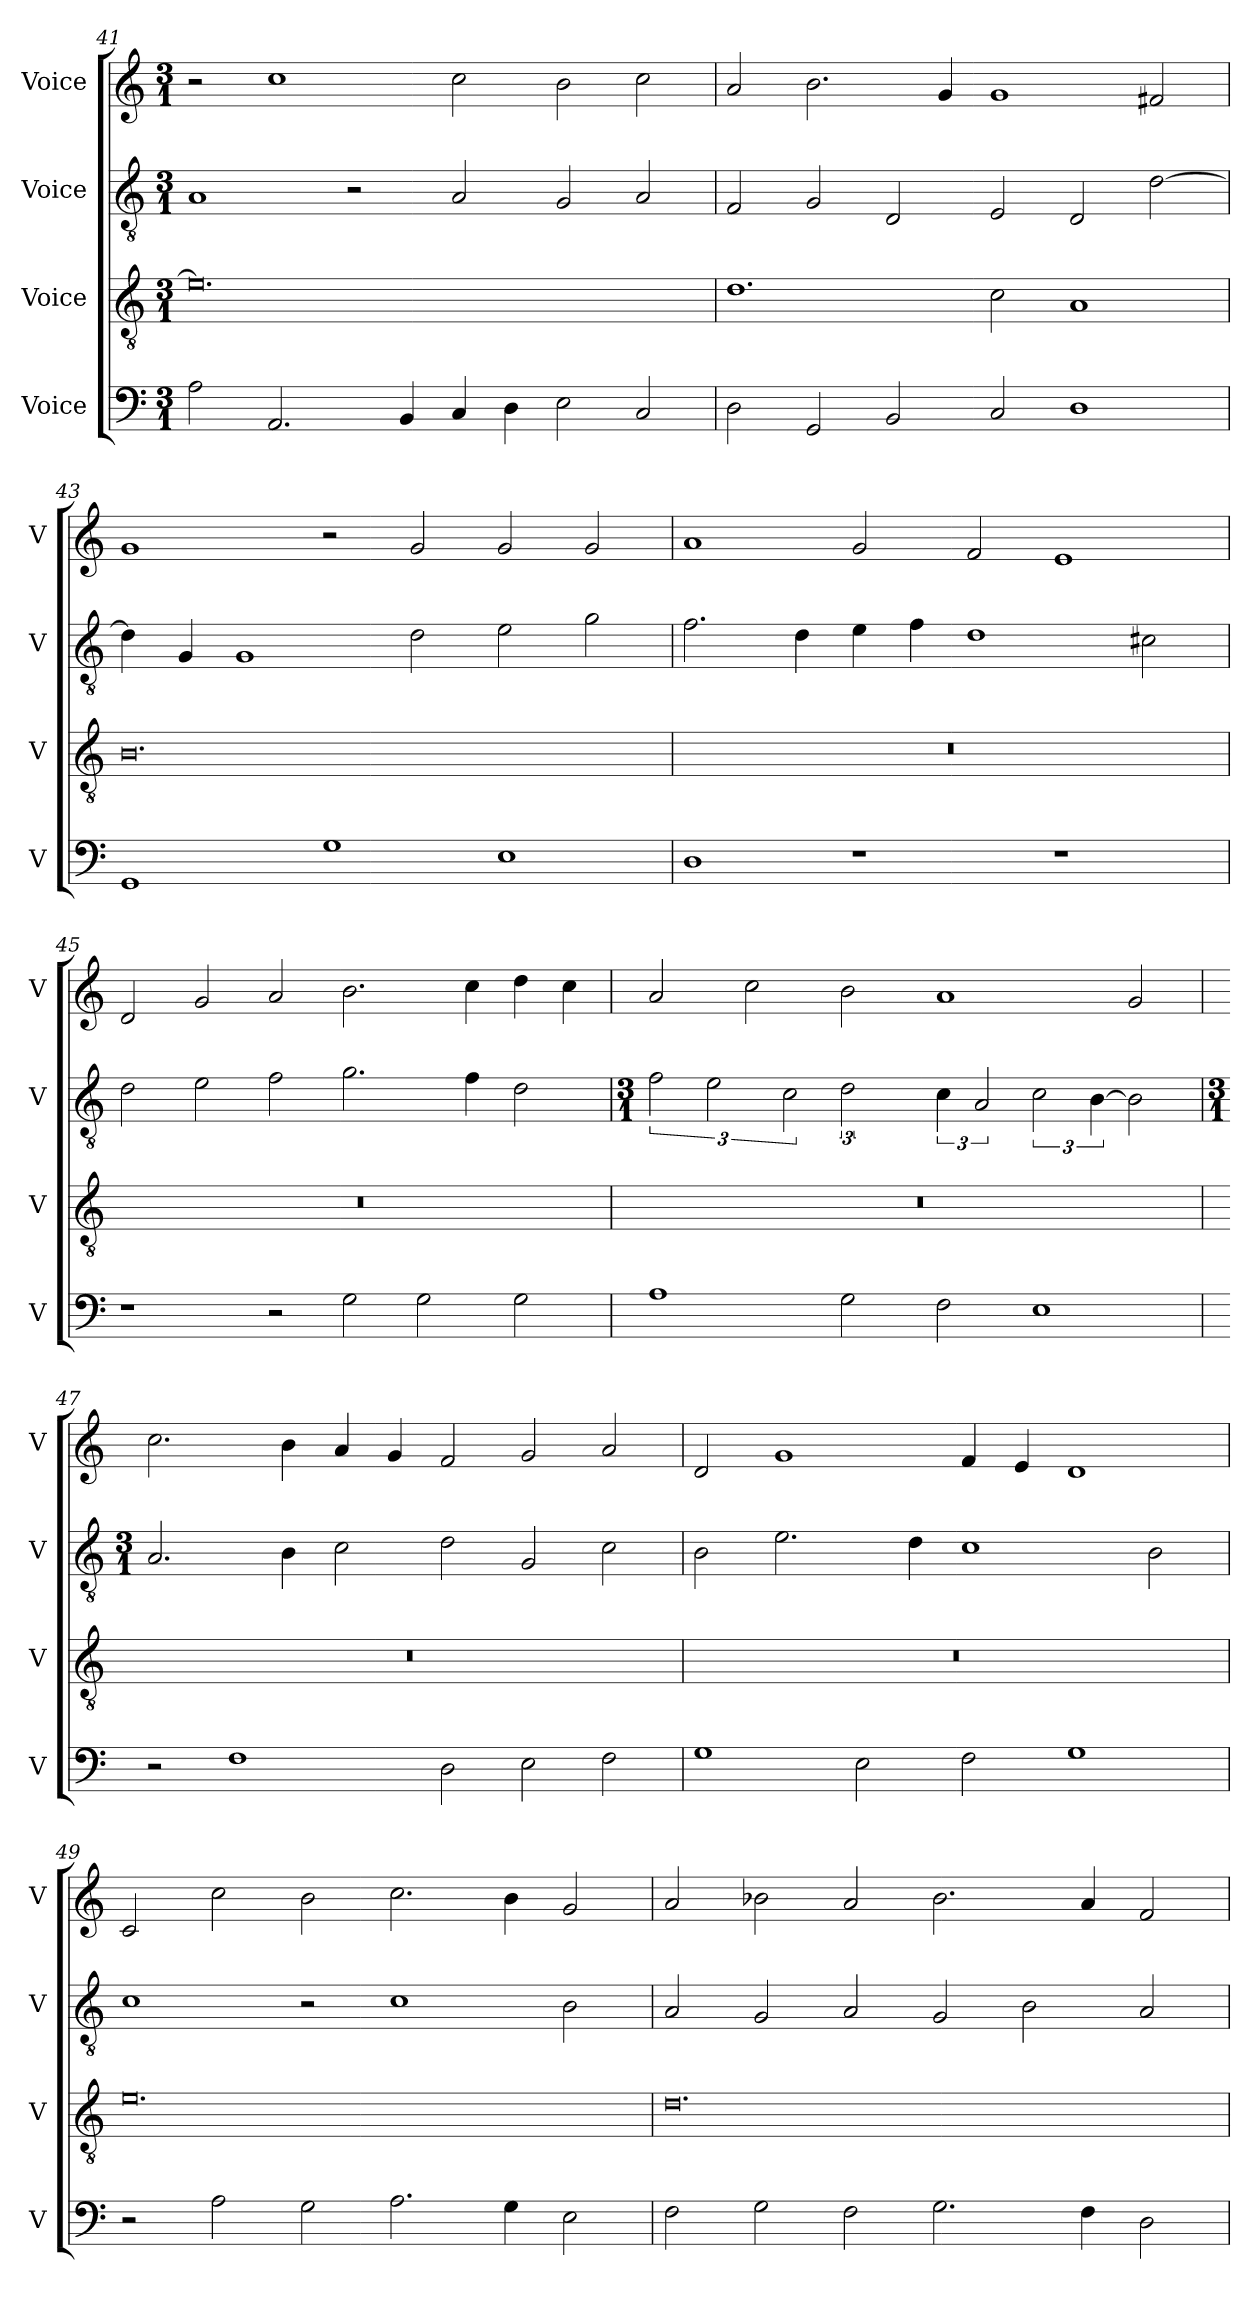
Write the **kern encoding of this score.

**kern	**kern	**kern	**kern
*part4	*part3	*part2	*part1
*staff4	*staff3	*staff2	*staff1
*I"Voice	*I"Voice	*I"Voice	*I"Voice
*I'V	*I'V	*I'V	*I'V
*clefF4	*clefGv2	*clefGv2	*clefG2
*k[]	*k[]	*k[]	*k[]
*M3/1	*M3/1	*M3/1	*M3/1
=41	=41	=41	=41
2A\	0.e]	1A	2r
2.AA/	.	.	1cc
.	.	2r	.
4BB/	.	.	.
4C/	.	2A/	2cc\
4D\	.	.	.
2E\	.	2G/	2b\
2C/	.	2A/	2cc\
!!LO:LB:g=z
=42	=42	=42	=42
2D\	1.d	2F/	2a/
2GG/	.	2G/	2.b\
2BB/	.	2D/	.
.	.	.	4g/
2C/	2c\	2E/	1g
1D	1A	2D/	.
.	.	[2d\	2f#X/
=43	=43	=43	=43
1GG	0.B	4d\]	1g
.	.	4G/	.
.	.	1G	.
1G	.	.	2r
.	.	2d\	2g/
1E	.	2e\	2g/
.	.	2g\	2g/
=44	=44	=44	=44
1D	0.r	2.f\	1a
.	.	4d\	.
1r	.	4e\	2g/
.	.	4f\	.
.	.	1d	2f/
1r	.	.	1e
.	.	2c#X\	.
=45	=45	=45	=45
1r	0.r	2d\	2d/
.	.	2e\	2g/
2r	.	2f\	2a/
2G\	.	2.g\	2.b\
2G\	.	.	.
.	.	4f\	4cc\
2G\	.	2d\	4dd\
.	.	.	4cc\
!!LO:LB:g=z
=46	=46	=46	=46
*	*	*M3/1	*
1A	0.r	3f\	2a/
.	.	3e\	.
.	.	.	2cc\
.	.	3c\	.
2G\	.	3d\	2b\
!	!	!LO:N:vis=8..	!
.	.	6ryy	.
2F\	.	6c\	1a
.	.	3A/	.
1E	.	3c\	.
.	.	[6B	.
.	.	2B]	2g/
=47	=47	=47	=47
*	*	*M3/1	*
2r	0.r	2.A/	2.cc\
1F	.	.	.
.	.	4B\	4b\
.	.	2c\	4a/
.	.	.	4g/
2D\	.	2d\	2f/
2E\	.	2G/	2g/
2F\	.	2c\	2a/
=48	=48	=48	=48
1G	0.r	2B\	2d/
.	.	2.e\	1g
2E\	.	.	.
.	.	4d\	.
2F\	.	1c	4f/
.	.	.	4e/
1G	.	.	1d
.	.	2B\	.
!!LO:PB:g=z
=49	=49	=49	=49
2r	0.e	1c	2c/
2A\	.	.	2cc\
2G\	.	2r	2b\
2.A\	.	1c	2.cc\
4G\	.	.	4b\
2E\	.	2B\	2g/
=50	=50	=50	=50
2F\	0.d	2A/	2a/
2G\	.	2G/	2b-X\
2F\	.	2A/	2a/
2.G\	.	2G/	2.b-\
.	.	2B\	.
4F\	.	.	4a/
2D\	.	2A/	2f/
=	=	=	=
*-	*-	*-	*-
